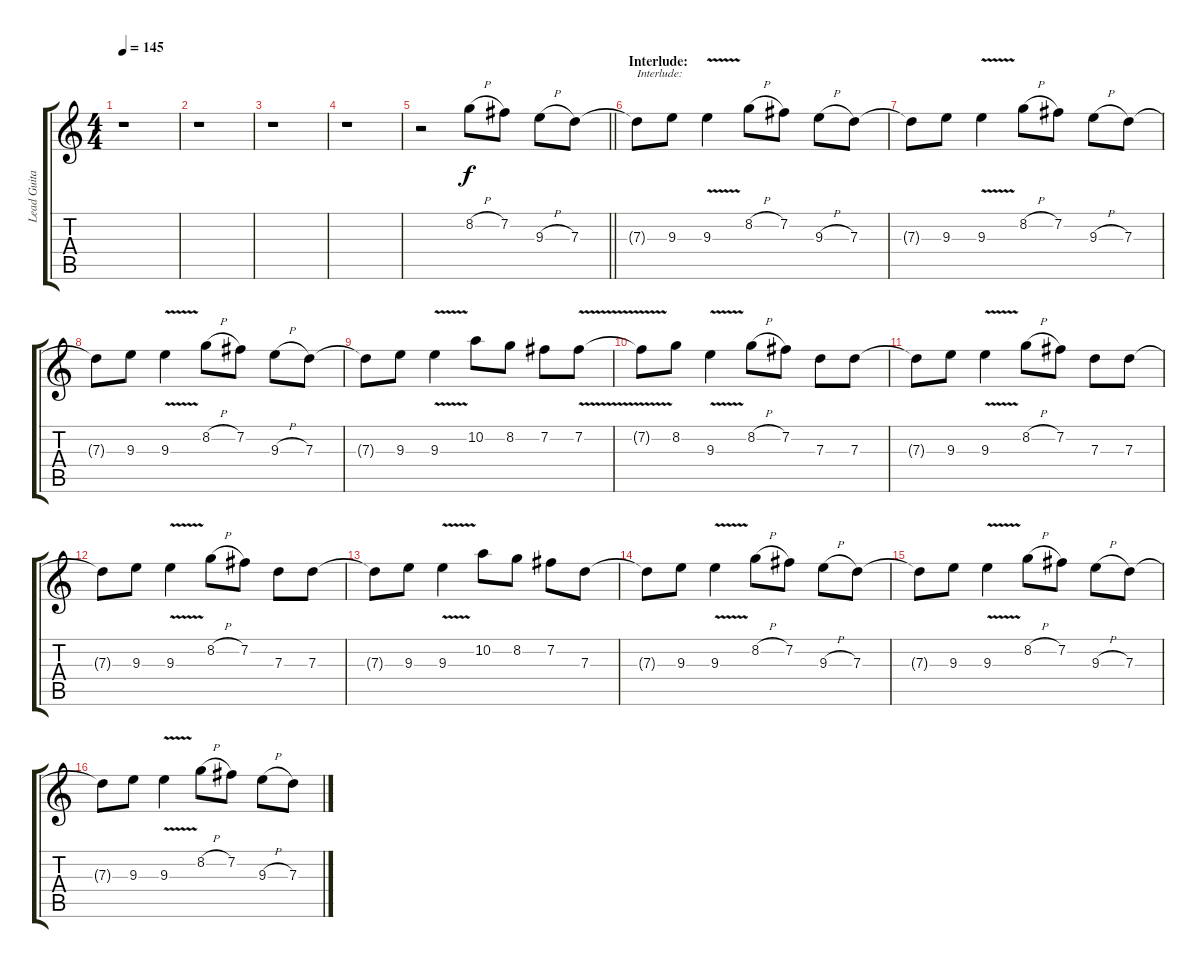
\track ("Lead Guitar I" "Lead Guita") {instrument distortionguitar}
\staff {score tabs}
\tuning (E4 B3 G3 D3 A2 E2) {hide}
\ts (4 4)
\tempo 145
\clef g2
\ks c
r.1{dy f} |
r.1 |
r.1 |
r.1 |
\barLineRight lightlight
r.2 8.2{h}.8 7.2.8 9.3{h}.8 7.3.8 |
\section ("" "Interlude:")
7.3{t}.8{txt "Interlude:"} 9.3.8 9.3{v}.4 8.2{h}.8 7.2.8 9.3{h}.8 7.3.8 |
7.3{t}.8 9.3.8 9.3{v}.4 8.2{h}.8 7.2.8 9.3{h}.8 7.3.8 |
7.3{t}.8 9.3.8 9.3{v}.4 8.2{h}.8 7.2.8 9.3{h}.8 7.3.8 |
7.3{t}.8 9.3.8 9.3{v}.4 10.2.8 8.2.8 7.2.8 7.2{v}.8 |
7.2{t}.8 8.2.8 9.3{v}.4 8.2{h}.8 7.2.8 7.3.8 7.3.8 |
7.3{t}.8 9.3.8 9.3{v}.4 8.2{h}.8 7.2.8 7.3.8 7.3.8 |
7.3{t}.8 9.3.8 9.3{v}.4 8.2{h}.8 7.2.8 7.3.8 7.3.8 |
7.3{t}.8 9.3.8 9.3{v}.4 10.2.8 8.2.8 7.2.8 7.3.8 |
7.3{t}.8 9.3.8 9.3{v}.4 8.2{h}.8 7.2.8 9.3{h}.8 7.3.8 |
7.3{t}.8 9.3.8 9.3{v}.4 8.2{h}.8 7.2.8 9.3{h}.8 7.3.8 |
7.3{t}.8 9.3.8 9.3{v}.4 8.2{h}.8 7.2.8 9.3{h}.8 7.3.8
